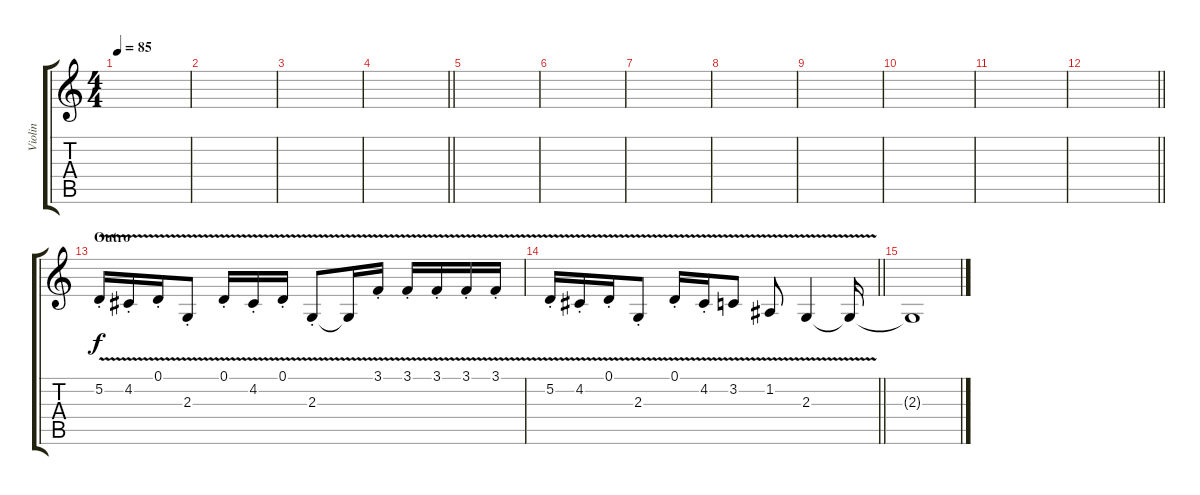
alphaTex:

\track ("Violin" "Violin") {instrument stringensemble1}
\staff {score tabs}
\tuning (D4 A3 F3 C3 G2 D2) {hide}
\ts (4 4)
\tempo 85
\clef g2
\ks c
|
|
|
\barLineRight lightlight
|
|
|
|
|
|
|
|
\barLineRight lightlight
|
\section ("" "Outro")
5.2{v st}.16{volume 16} 4.2{v st}.16 0.1{v st}.16 2.3{v st}.8 0.1{v st}.16 4.2{v st}.16 0.1{v st}.16 2.3{v st}.8 2.3{t}.16 3.1{v st}.16 3.1{v st}.16 3.1{v st}.16 3.1{v st}.16 3.1{v st}.16 |
\barLineRight lightlight
5.2{v st}.16{volume 16} 4.2{v st}.16 0.1{v st}.16 2.3{v st}.8 0.1{v st}.16 4.2{v st}.16 3.2{v}.8 1.2{v}.8 2.3{v}.4 2.3{t}.16 |
2.3{t}.1
